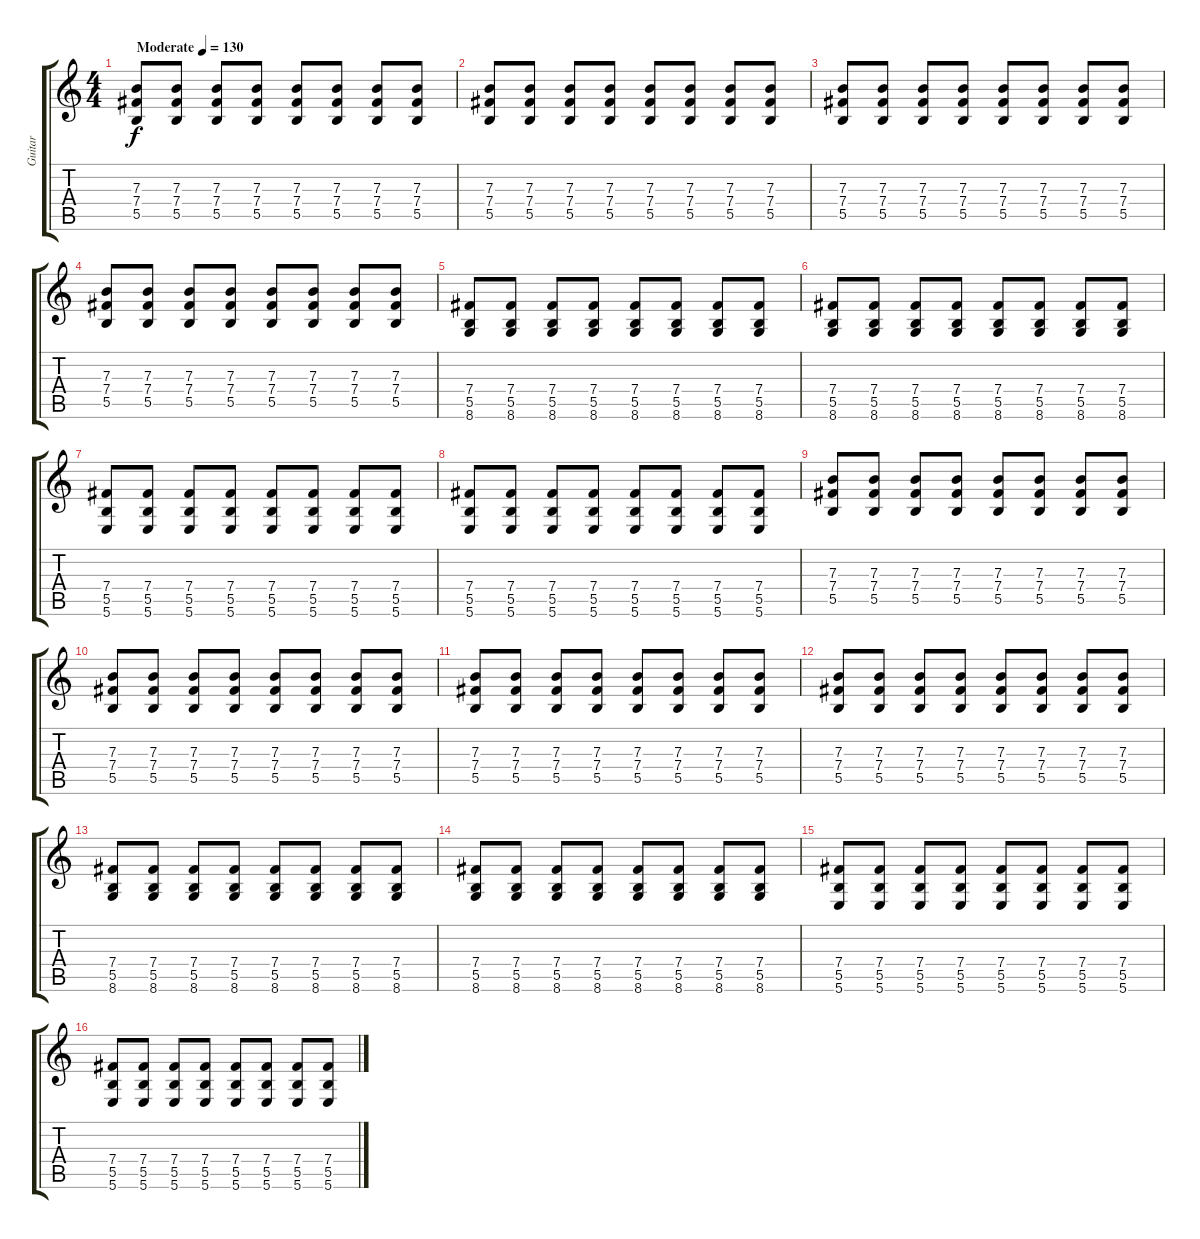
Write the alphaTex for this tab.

\track ("Guitar" "Guitar") {instrument overdrivenguitar}
\staff {score tabs}
\tuning (Db4 Ab3 E3 B2 Gb2 B1) {hide}
\ts (4 4)
\tempo (130 "Moderate")
\clef g2
\ks c
(7.3 7.4 5.5).8{dy f instrument overdrivenguitar} (7.3 7.4 5.5).8 (7.3 7.4 5.5).8 (7.3 7.4 5.5).8 (7.3 7.4 5.5).8 (7.3 7.4 5.5).8 (7.3 7.4 5.5).8 (7.3 7.4 5.5).8 |
(7.3 7.4 5.5).8 (7.3 7.4 5.5).8 (7.3 7.4 5.5).8 (7.3 7.4 5.5).8 (7.3 7.4 5.5).8 (7.3 7.4 5.5).8 (7.3 7.4 5.5).8 (7.3 7.4 5.5).8 |
(7.3 7.4 5.5).8 (7.3 7.4 5.5).8 (7.3 7.4 5.5).8 (7.3 7.4 5.5).8 (7.3 7.4 5.5).8 (7.3 7.4 5.5).8 (7.3 7.4 5.5).8 (7.3 7.4 5.5).8 |
(7.3 7.4 5.5).8 (7.3 7.4 5.5).8 (7.3 7.4 5.5).8 (7.3 7.4 5.5).8 (7.3 7.4 5.5).8 (7.3 7.4 5.5).8 (7.3 7.4 5.5).8 (7.3 7.4 5.5).8 |
(7.4 5.5 8.6).8 (7.4 5.5 8.6).8 (7.4 5.5 8.6).8 (7.4 5.5 8.6).8 (7.4 5.5 8.6).8 (7.4 5.5 8.6).8 (7.4 5.5 8.6).8 (7.4 5.5 8.6).8 |
(7.4 5.5 8.6).8 (7.4 5.5 8.6).8 (7.4 5.5 8.6).8 (7.4 5.5 8.6).8 (7.4 5.5 8.6).8 (7.4 5.5 8.6).8 (7.4 5.5 8.6).8 (7.4 5.5 8.6).8 |
(7.4 5.5 5.6).8 (7.4 5.5 5.6).8 (7.4 5.5 5.6).8 (7.4 5.5 5.6).8 (7.4 5.5 5.6).8 (7.4 5.5 5.6).8 (7.4 5.5 5.6).8 (7.4 5.5 5.6).8 |
(7.4 5.5 5.6).8 (7.4 5.5 5.6).8 (7.4 5.5 5.6).8 (7.4 5.5 5.6).8 (7.4 5.5 5.6).8 (7.4 5.5 5.6).8 (7.4 5.5 5.6).8 (7.4 5.5 5.6).8 |
(7.3 7.4 5.5).8 (7.3 7.4 5.5).8 (7.3 7.4 5.5).8 (7.3 7.4 5.5).8 (7.3 7.4 5.5).8 (7.3 7.4 5.5).8 (7.3 7.4 5.5).8 (7.3 7.4 5.5).8 |
(7.3 7.4 5.5).8 (7.3 7.4 5.5).8 (7.3 7.4 5.5).8 (7.3 7.4 5.5).8 (7.3 7.4 5.5).8 (7.3 7.4 5.5).8 (7.3 7.4 5.5).8 (7.3 7.4 5.5).8 |
(7.3 7.4 5.5).8 (7.3 7.4 5.5).8 (7.3 7.4 5.5).8 (7.3 7.4 5.5).8 (7.3 7.4 5.5).8 (7.3 7.4 5.5).8 (7.3 7.4 5.5).8 (7.3 7.4 5.5).8 |
(7.3 7.4 5.5).8 (7.3 7.4 5.5).8 (7.3 7.4 5.5).8 (7.3 7.4 5.5).8 (7.3 7.4 5.5).8 (7.3 7.4 5.5).8 (7.3 7.4 5.5).8 (7.3 7.4 5.5).8 |
(7.4 5.5 8.6).8 (7.4 5.5 8.6).8 (7.4 5.5 8.6).8 (7.4 5.5 8.6).8 (7.4 5.5 8.6).8 (7.4 5.5 8.6).8 (7.4 5.5 8.6).8 (7.4 5.5 8.6).8 |
(7.4 5.5 8.6).8 (7.4 5.5 8.6).8 (7.4 5.5 8.6).8 (7.4 5.5 8.6).8 (7.4 5.5 8.6).8 (7.4 5.5 8.6).8 (7.4 5.5 8.6).8 (7.4 5.5 8.6).8 |
(7.4 5.5 5.6).8 (7.4 5.5 5.6).8 (7.4 5.5 5.6).8 (7.4 5.5 5.6).8 (7.4 5.5 5.6).8 (7.4 5.5 5.6).8 (7.4 5.5 5.6).8 (7.4 5.5 5.6).8 |
(7.4 5.5 5.6).8 (7.4 5.5 5.6).8 (7.4 5.5 5.6).8 (7.4 5.5 5.6).8 (7.4 5.5 5.6).8 (7.4 5.5 5.6).8 (7.4 5.5 5.6).8 (7.4 5.5 5.6).8
